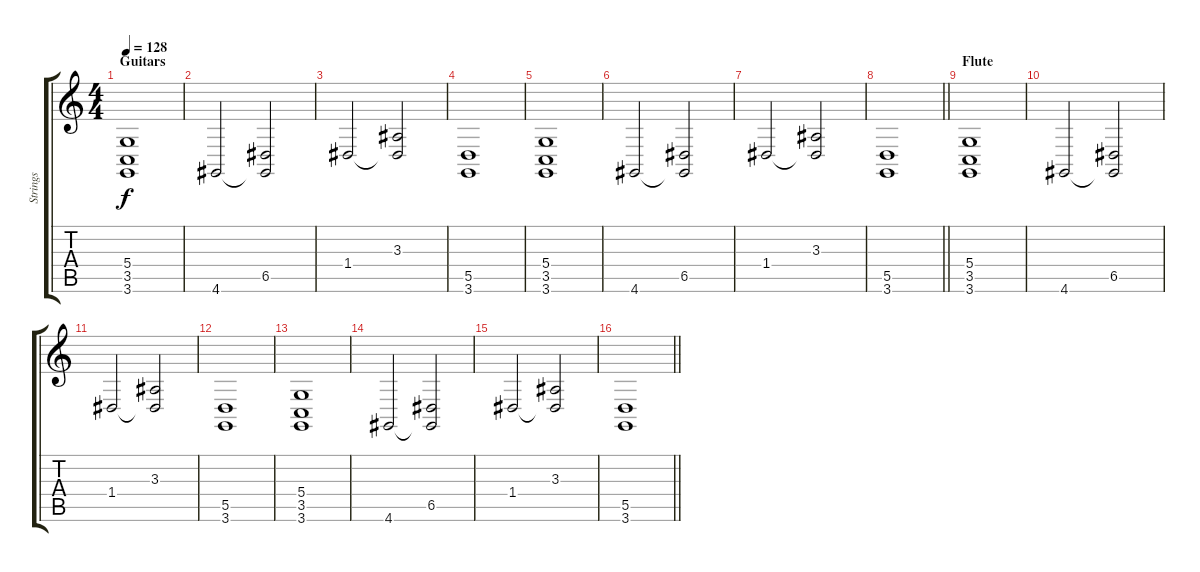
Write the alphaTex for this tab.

\track ("Strings" "Strings") {instrument stringensemble1}
\staff {score tabs}
\tuning (E4 B3 G3 D3 A2 E2) {hide}
\ts (4 4)
\section ("" "Guitars")
\tempo 128
\clef g2
\ks c
(5.4 3.5 3.6).1{dy f} |
4.6.2 (6.5 4.6{t}).2 |
1.4.2 (3.3 1.4{t}).2 |
(5.5 3.6).1 |
(5.4 3.5 3.6).1 |
4.6.2 (6.5 4.6{t}).2 |
1.4.2 (3.3 1.4{t}).2 |
\barLineRight lightlight
(5.5 3.6).1 |
\section ("" "Flute")
(5.4 3.5 3.6).1 |
4.6.2 (6.5 4.6{t}).2 |
1.4.2 (3.3 1.4{t}).2 |
(5.5 3.6).1 |
(5.4 3.5 3.6).1 |
4.6.2 (6.5 4.6{t}).2 |
1.4.2 (3.3 1.4{t}).2 |
\barLineRight lightlight
(5.5 3.6).1
